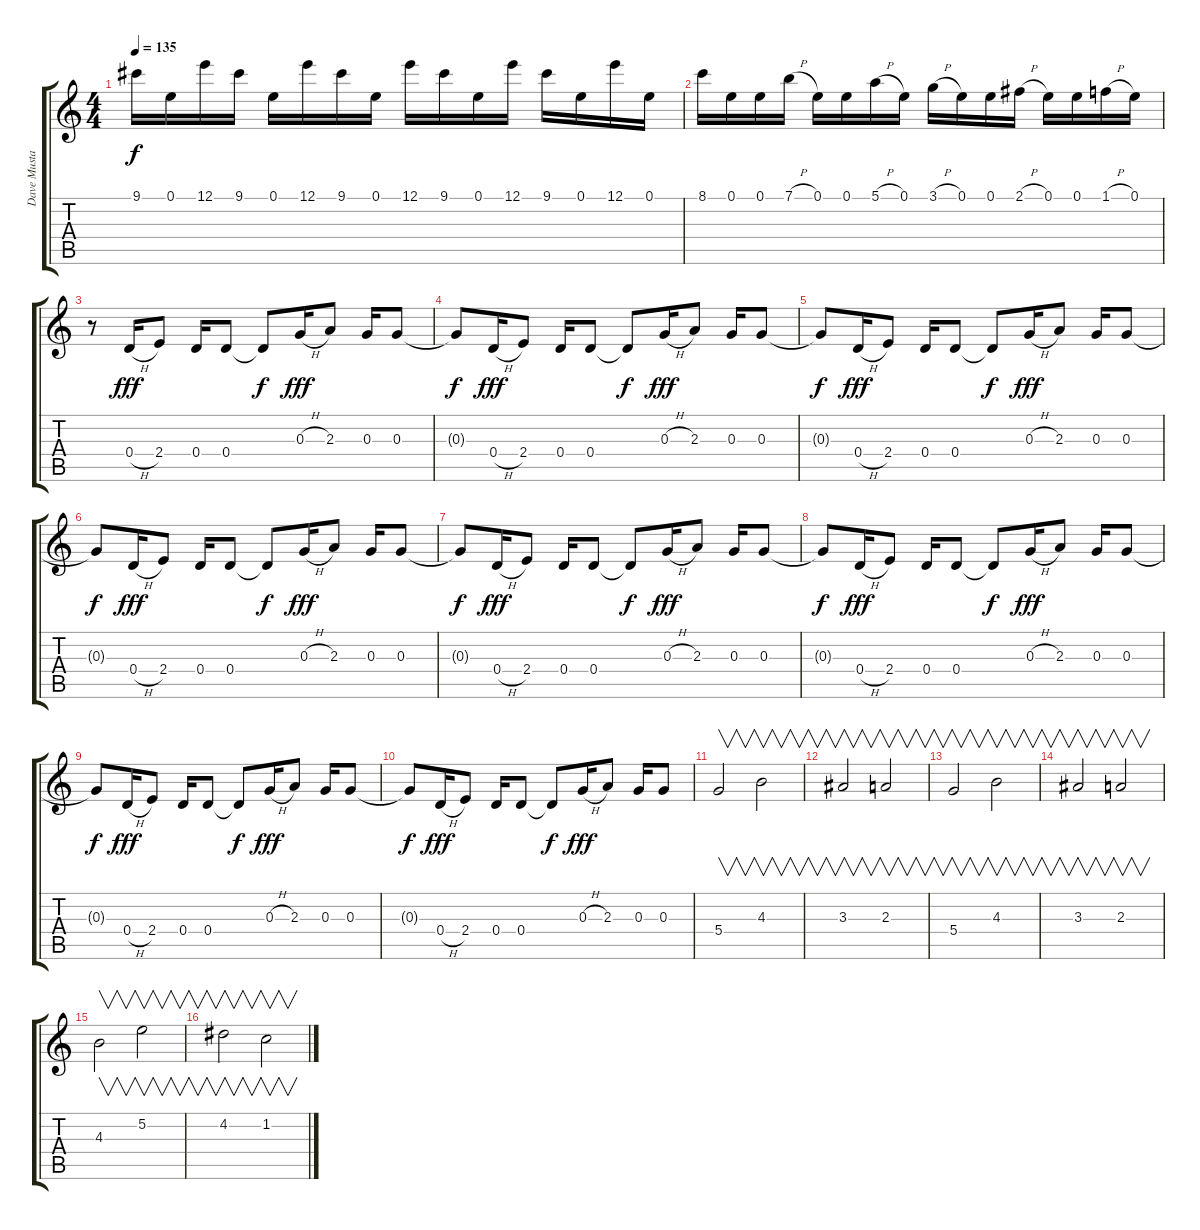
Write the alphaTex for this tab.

\track ("Dave Mustaine" "Dave Musta") {instrument distortionguitar}
\staff {score tabs}
\tuning (E4 B3 G3 D3 A2 E2) {hide}
\ts (4 4)
\tempo 135
\clef g2
\ks c
9.1.16{dy f} 0.1.16 12.1.16 9.1.16 0.1.16 12.1.16 9.1.16 0.1.16 12.1.16 9.1.16 0.1.16 12.1.16 9.1.16 0.1.16 12.1.16 0.1.16 |
8.1.16 0.1.16 0.1.16 7.1{h}.16 0.1.16 0.1.16 5.1{h}.16 0.1.16 3.1{h}.16 0.1.16 0.1.16 2.1{h}.16 0.1.16 0.1.16 1.1{h}.16 0.1.16 |
r.8 0.4{h}.16{dy fff} 2.4.8 0.4.16 0.4.8 0.4{t}.8{dy f} 0.3{h}.16{dy fff} 2.3.8 0.3.16 0.3.8 |
0.3{t}.8{dy f} 0.4{h}.16{dy fff} 2.4.8 0.4.16 0.4.8 0.4{t}.8{dy f} 0.3{h}.16{dy fff} 2.3.8 0.3.16 0.3.8 |
0.3{t}.8{dy f} 0.4{h}.16{dy fff} 2.4.8 0.4.16 0.4.8 0.4{t}.8{dy f} 0.3{h}.16{dy fff} 2.3.8 0.3.16 0.3.8 |
0.3{t}.8{dy f} 0.4{h}.16{dy fff} 2.4.8 0.4.16 0.4.8 0.4{t}.8{dy f} 0.3{h}.16{dy fff} 2.3.8 0.3.16 0.3.8 |
0.3{t}.8{dy f} 0.4{h}.16{dy fff} 2.4.8 0.4.16 0.4.8 0.4{t}.8{dy f} 0.3{h}.16{dy fff} 2.3.8 0.3.16 0.3.8 |
0.3{t}.8{dy f} 0.4{h}.16{dy fff} 2.4.8 0.4.16 0.4.8 0.4{t}.8{dy f} 0.3{h}.16{dy fff} 2.3.8 0.3.16 0.3.8 |
0.3{t}.8{dy f} 0.4{h}.16{dy fff} 2.4.8 0.4.16 0.4.8 0.4{t}.8{dy f} 0.3{h}.16{dy fff} 2.3.8 0.3.16 0.3.8 |
0.3{t}.8{dy f} 0.4{h}.16{dy fff} 2.4.8 0.4.16 0.4.8 0.4{t}.8{dy f} 0.3{h}.16{dy fff} 2.3.8 0.3.16 0.3.8 |
5.4.2{v} 4.3.2{v} |
3.3.2{v} 2.3.2{v} |
5.4.2{v} 4.3.2{v} |
3.3.2{v} 2.3.2{v} |
4.3.2{v} 5.2.2{v} |
4.2.2{v} 1.2.2{v}
